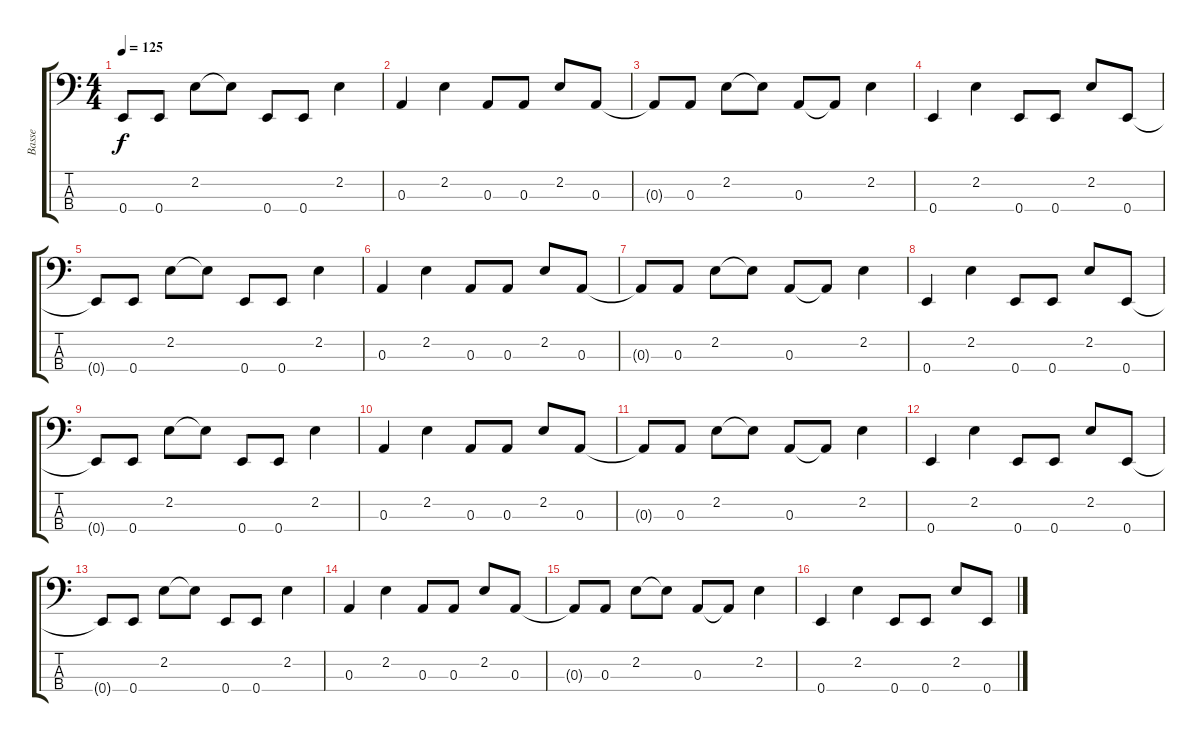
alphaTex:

\track ("Basse" "Basse") {instrument electricbasspick}
\staff {score tabs}
\tuning (G2 D2 A1 E1) {hide}
\ts (4 4)
\tempo 125
\clef f4
\ks c
0.4{t}.8{dy f} 0.4.8 2.2.8 2.2{t}.8 0.4.8 0.4.8 2.2.4 |
0.3.4 2.2.4 0.3.8 0.3.8 2.2.8 0.3.8 |
0.3{t}.8 0.3.8 2.2.8 2.2{t}.8 0.3.8 0.3{t}.8 2.2.4 |
0.4.4 2.2.4 0.4.8 0.4.8 2.2.8 0.4.8 |
0.4{t}.8 0.4.8 2.2.8 2.2{t}.8 0.4.8 0.4.8 2.2.4 |
0.3.4 2.2.4 0.3.8 0.3.8 2.2.8 0.3.8 |
0.3{t}.8 0.3.8 2.2.8 2.2{t}.8 0.3.8 0.3{t}.8 2.2.4 |
0.4.4 2.2.4 0.4.8 0.4.8 2.2.8 0.4.8 |
0.4{t}.8 0.4.8 2.2.8 2.2{t}.8 0.4.8 0.4.8 2.2.4 |
0.3.4 2.2.4 0.3.8 0.3.8 2.2.8 0.3.8 |
0.3{t}.8 0.3.8 2.2.8 2.2{t}.8 0.3.8 0.3{t}.8 2.2.4 |
0.4.4{volume 8} 2.2.4 0.4.8 0.4.8 2.2.8 0.4.8 |
0.4{t}.8 0.4.8 2.2.8 2.2{t}.8 0.4.8 0.4.8 2.2.4 |
0.3.4{volume 7} 2.2.4 0.3.8 0.3.8 2.2.8 0.3.8 |
0.3{t}.8 0.3.8 2.2.8 2.2{t}.8 0.3.8 0.3{t}.8 2.2.4 |
0.4.4{volume 6} 2.2.4 0.4.8 0.4.8 2.2.8 0.4.8
